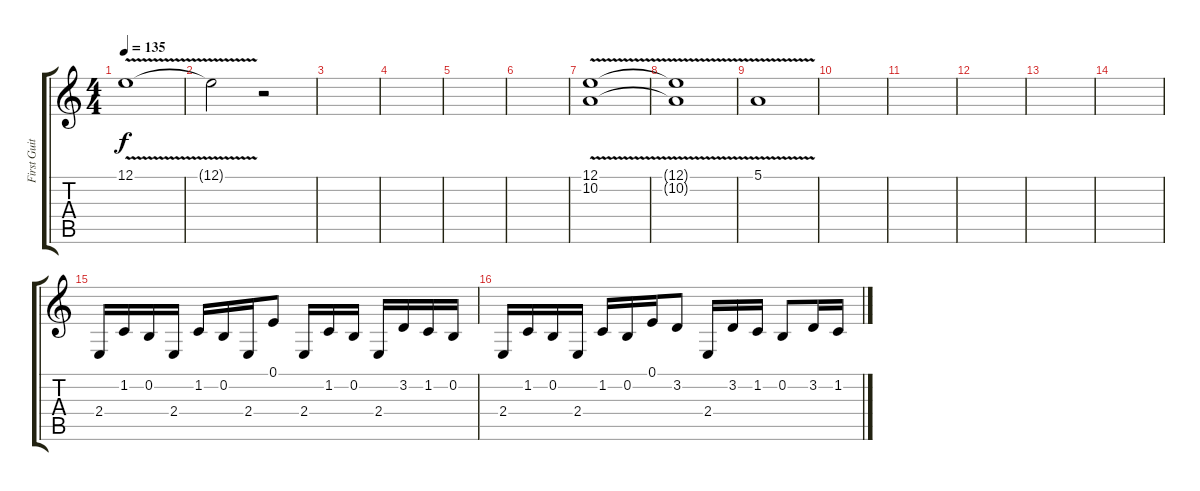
\track ("First Guitar" "First Guit") {instrument acousticgrandpiano}
\staff {score tabs}
\tuning (E4 B3 G3 D3 A2 E2) {hide}
\ts (4 4)
\tempo 135
\clef g2
\ks c
12.1{v}.1{dy f} |
12.1{t}.2 r.2 |
|
|
|
|
(12.1{v} 10.2{v}).1 |
(12.1{t} 10.2{t}).1 |
5.1{v}.1 |
|
|
|
|
|
2.4.16 1.2.16 0.2.16 2.4.16 1.2.16 0.2.16 2.4.16 0.1.8 2.4.16 1.2.16 0.2.16 2.4.16 3.2.16 1.2.16 0.2.16 |
2.4.16 1.2.16 0.2.16 2.4.16 1.2.16 0.2.16 0.1.16 3.2.8 2.4.16 3.2.16 1.2.16 0.2.8 3.2.16 1.2.16
